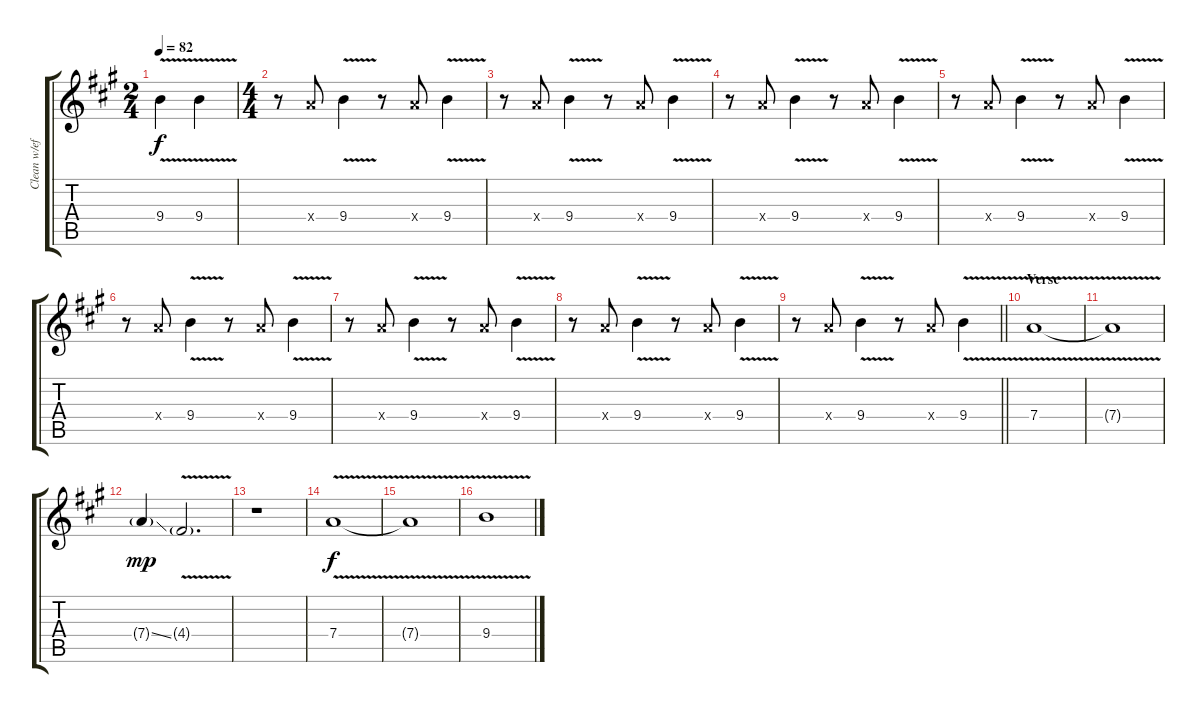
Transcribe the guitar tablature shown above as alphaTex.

\track ("Clean w/effects" "Clean w/ef") {instrument electricguitarjazz}
\staff {score tabs}
\tuning (E4 B3 G3 D3 A2 E2) {hide}
\ts (2 4)
\tempo 82
\clef g2
\ks a
9.4{v}.4{dy f instrument electricguitarjazz} 9.4{v}.4 |
\ts (4 4)
r.8 7.4{x}.8 9.4{v}.4 r.8 7.4{x}.8 9.4{v}.4 |
r.8 7.4{x}.8 9.4{v}.4 r.8 7.4{x}.8 9.4{v}.4 |
r.8 7.4{x}.8 9.4{v}.4 r.8 7.4{x}.8 9.4{v}.4 |
r.8 7.4{x}.8 9.4{v}.4 r.8 7.4{x}.8 9.4{v}.4 |
r.8 7.4{x}.8 9.4{v}.4 r.8 7.4{x}.8 9.4{v}.4 |
r.8 7.4{x}.8 9.4{v}.4 r.8 7.4{x}.8 9.4{v}.4 |
r.8 7.4{x}.8 9.4{v}.4 r.8 7.4{x}.8 9.4{v}.4 |
\barLineRight lightlight
r.8 7.4{x}.8 9.4{v}.4 r.8 7.4{x}.8 9.4{v}.4 |
\section ("" "Verse")
7.4{v}.1 |
7.4{v t}.1 |
7.4{ss g}.4{dy mp} 4.4{v g}.2{d} |
r.1 |
7.4{v}.1{dy f} |
7.4{v t}.1 |
9.4{v}.1
